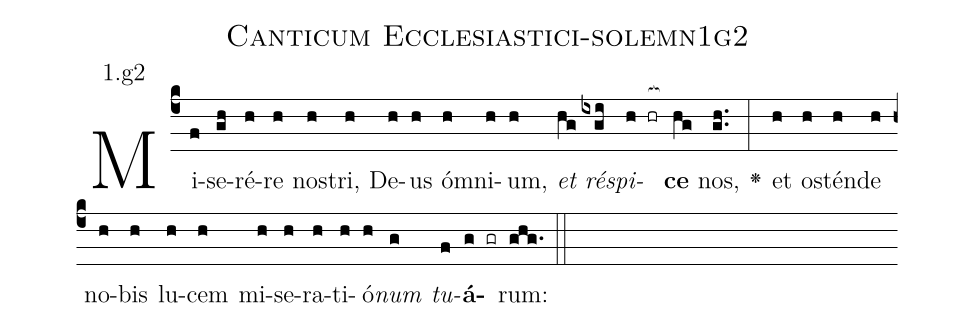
name: Canticum Ecclesiastici-solemn1g2;
annotation: 1.g2;
%%
(c4)Mi(f)se(gh)ré(h)re(h) no(h)stri,(h) De(h)us(h) óm(h)ni(h)um,(h) <i>et</i>(hg) <i>ré</i>(ixgi)<i>spi</i>(h hr[ocb:1{])<b>ce</b>(hg[ocb:0}]) nos,(gh..) <v>\greheightstar</v>(:) et(h) o(h)stén(h)de(h) no(h)bis(h) lu(h)cem(h) mi(h)se(h)ra(h)ti(h)ó(h)<i>num</i>(g) <i>tu</i>(f)<b>á</b>(g gr)rum:(ghg.) (::)


%E(h) u(h) o(g) u(f) a(g) e.(ghg.) (::)
